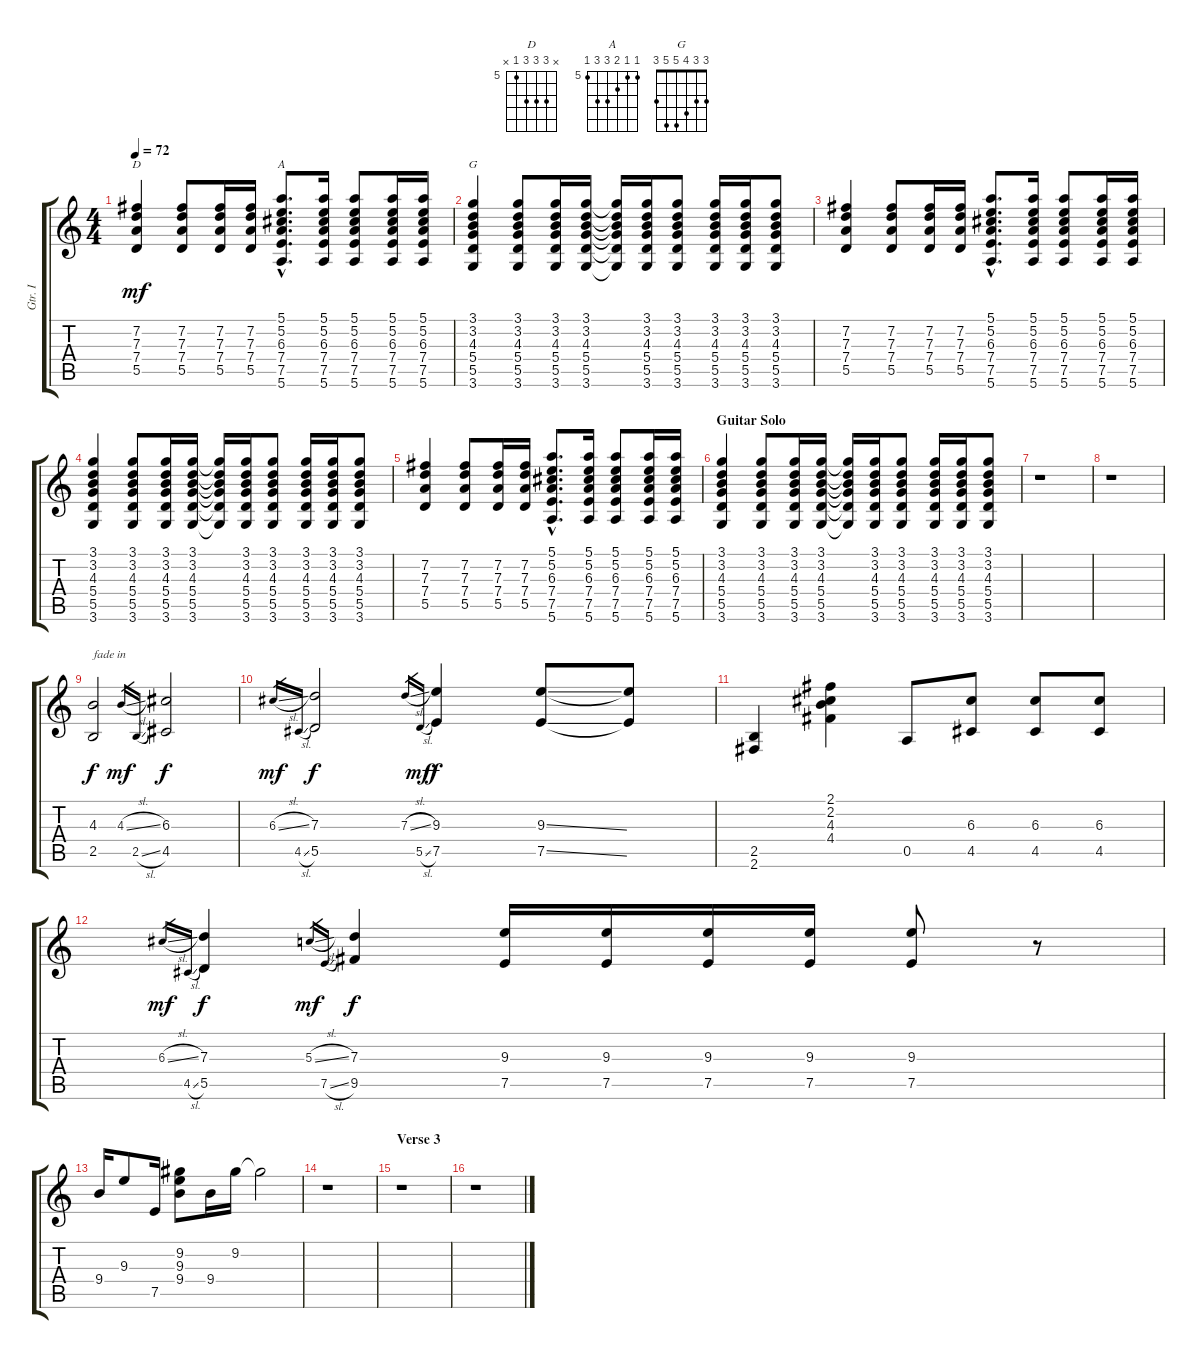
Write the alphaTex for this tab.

\track ("Gtr. I" "Gtr. I") {instrument distortionguitar}
\staff {score tabs}
\tuning (E4 B3 G3 D3 A2 E2) {hide}
\chord ("D" x 7 7 7 5 x) {firstfret 5}
\chord ("A" 5 5 6 7 7 5) {firstfret 5}
\chord ("G" 3 3 4 5 5 3)
\ts (4 4)
\tempo 72
\clef g2
\ks c
(7.2 7.3 7.4 5.5).4{ch "D" dy mf} (7.2 7.3 7.4 5.5).8 (7.2 7.3 7.4 5.5).16 (7.2 7.3 7.4 5.5).16 (5.1{hac} 5.2{hac} 6.3{hac} 7.4{hac} 7.5{hac} 5.6{hac}).8{d ch "A"} (5.1 5.2 6.3 7.4 7.5 5.6).16 (5.1 5.2 6.3 7.4 7.5 5.6).8 (5.1 5.2 6.3 7.4 7.5 5.6).16 (5.1 5.2 6.3 7.4 7.5 5.6).16 |
(3.1 3.2 4.3 5.4 5.5 3.6).4{ch "G"} (3.1 3.2 4.3 5.4 5.5 3.6).8 (3.1 3.2 4.3 5.4 5.5 3.6).16 (3.1 3.2 4.3 5.4 5.5 3.6).16 (3.1{t} 3.2{t} 4.3{t} 5.4{t} 5.5{t} 3.6{t}).16 (3.1 3.2 4.3 5.4 5.5 3.6).16 (3.1 3.2 4.3 5.4 5.5 3.6).8 (3.1 3.2 4.3 5.4 5.5 3.6).16 (3.1 3.2 4.3 5.4 5.5 3.6).16 (3.1 3.2 4.3 5.4 5.5 3.6).8 |
(7.2 7.3 7.4 5.5).4 (7.2 7.3 7.4 5.5).8 (7.2 7.3 7.4 5.5).16 (7.2 7.3 7.4 5.5).16 (5.1{hac} 5.2{hac} 6.3{hac} 7.4{hac} 7.5{hac} 5.6{hac}).8{d} (5.1 5.2 6.3 7.4 7.5 5.6).16 (5.1 5.2 6.3 7.4 7.5 5.6).8 (5.1 5.2 6.3 7.4 7.5 5.6).16 (5.1 5.2 6.3 7.4 7.5 5.6).16 |
(3.1 3.2 4.3 5.4 5.5 3.6).4 (3.1 3.2 4.3 5.4 5.5 3.6).8 (3.1 3.2 4.3 5.4 5.5 3.6).16 (3.1 3.2 4.3 5.4 5.5 3.6).16 (3.1{t} 3.2{t} 4.3{t} 5.4{t} 5.5{t} 3.6{t}).16 (3.1 3.2 4.3 5.4 5.5 3.6).16 (3.1 3.2 4.3 5.4 5.5 3.6).8 (3.1 3.2 4.3 5.4 5.5 3.6).16 (3.1 3.2 4.3 5.4 5.5 3.6).16 (3.1 3.2 4.3 5.4 5.5 3.6).8 |
(7.2 7.3 7.4 5.5).4 (7.2 7.3 7.4 5.5).8 (7.2 7.3 7.4 5.5).16 (7.2 7.3 7.4 5.5).16 (5.1{hac} 5.2{hac} 6.3{hac} 7.4{hac} 7.5{hac} 5.6{hac}).8{d} (5.1 5.2 6.3 7.4 7.5 5.6).16 (5.1 5.2 6.3 7.4 7.5 5.6).8 (5.1 5.2 6.3 7.4 7.5 5.6).16 (5.1 5.2 6.3 7.4 7.5 5.6).16 |
\section ("" "Guitar Solo")
(3.1 3.2 4.3 5.4 5.5 3.6).4 (3.1 3.2 4.3 5.4 5.5 3.6).8 (3.1 3.2 4.3 5.4 5.5 3.6).16 (3.1 3.2 4.3 5.4 5.5 3.6).16 (3.1{t} 3.2{t} 4.3{t} 5.4{t} 5.5{t} 3.6{t}).16 (3.1 3.2 4.3 5.4 5.5 3.6).16 (3.1 3.2 4.3 5.4 5.5 3.6).8 (3.1 3.2 4.3 5.4 5.5 3.6).16 (3.1 3.2 4.3 5.4 5.5 3.6).16 (3.1 3.2 4.3 5.4 5.5 3.6).8 |
r.1 |
r.1 |
(4.3 2.5).2{txt "fade in" dy f} 4.3{sl}.16{gr dy mf} 2.5{sl}.16{gr} (6.3 4.5).2{dy f} |
6.3{sl}.16{gr dy mf} 4.5{sl}.16{gr} (7.3 5.5).2{dy f} 7.3{sl}.16{gr} 5.5{sl}.16{gr dy mf} (9.3 7.5).4{dy f} (9.3{ss} 7.5{ss}).8 (9.3{t} 7.5{t}).8 |
(2.5 2.6).4 (2.1 2.2 4.3 4.4).4 0.5.8 (6.3 4.5).8 (6.3 4.5).8 (6.3 4.5).8 |
6.3{sl}.16{gr dy mf} 4.5{sl}.16{gr} (7.3 5.5).4{dy f} 5.3{sl}.16{gr dy mf} 7.5{sl}.16{gr} (7.3 9.5).4{dy f} (9.3 7.5).16 (9.3 7.5).16 (9.3 7.5).16 (9.3 7.5).16 (9.3 7.5).8 r.8 |
9.4.16 9.3.8 7.5.16 (9.2 9.3 9.4).8 9.4.16 9.2.16 9.2{t}.2 |
r.1 |
\section ("" "Verse 3")
r.1 |
r.1
